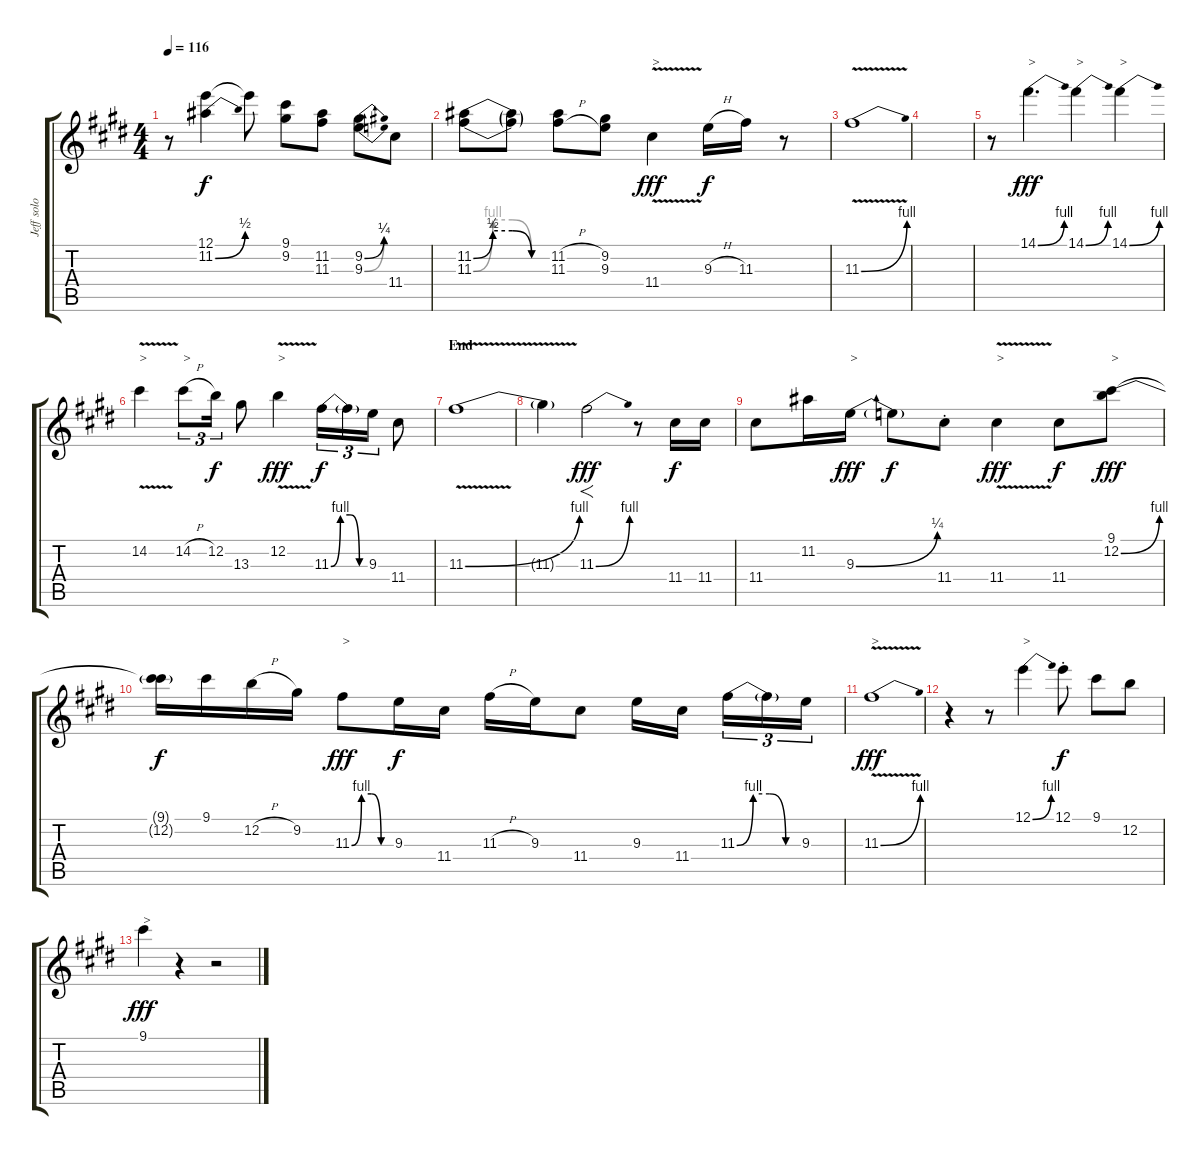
\track ("Jeff solo" "Jeff solo") {instrument overdrivenguitar}
\staff {score tabs}
\tuning (E4 B3 G3 D3 A2 E2) {hide}
\ts (4 4)
\tempo 116
\clef g2
\ks e
r.8{dy f} (12.1 11.2{be (bend 0 0 60 2)}).4 12.1{t}.8 (9.1 9.2).8 (11.2 11.3).8 (9.2{be (bend 0 0 60 1)} 9.3{be (bend 0 0 60 1)}).8 11.4.8 |
(11.2{be (custom 0 0 15 2 30 2 45 0 60 0)} 11.3{be (custom 0 0 15 4 30 4 45 0 60 0)}).8 (11.2{t} 11.3{t}).8 (11.2{h} 11.3{h}).8 (9.2 9.3).8 11.4{v}.4{txt ">" dy fff} 9.3{h}.16{dy f} 11.3.16 r.8 |
11.3{be (bend 0 0 60 4) v}.1 |
|
r.8 14.1{be (bend 0 0 60 4)}.4{d txt ">" dy fff} 14.1{be (bend 0 0 60 4)}.4{txt ">"} 14.1{be (bend 0 0 60 4)}.4{txt ">"} |
14.2{v}.4{txt ">"} 14.2{h}.8{tu (3 2) txt ">"} 12.2.16{tu (3 2) dy f} 13.3.8 12.2{v}.4{txt ">" dy fff} 11.3{be (custom 0 0 15 4 30 4 45 0 60 0)}.16{tu (3 2) dy f} 11.3{t}.16{tu (3 2)} 9.3.16{tu (3 2)} 11.4.8 |
\section ("" "End")
11.3{be (bend 0 0 60 4) v}.1 |
11.3{t}.4 11.3{be (bend 0 0 60 4)}.2{f dy fff} r.8 11.4.16{dy f} 11.4.16 |
11.4.8 11.2.16 9.3{be (bend 0 0 60 1)}.16{txt ">" dy fff} 9.3{t}.8{dy f} 11.4{st}.8 11.4{v}.4{txt ">" dy fff} 11.4.8{dy f} (9.1 12.2{be (bend 0 0 60 4)}).8{txt ">" dy fff} |
(9.1{t} 12.2{t}).16{dy f} 9.1.16 12.2{h}.16 9.2.16 11.3{be (custom 0 0 15 4 30 4 45 0 60 0)}.8{txt ">" dy fff} 9.3.16{dy f} 11.4.16 11.3{h}.16 9.3.16 11.4.8 9.3.16 11.4.16{beam splitsecondary} 11.3{be (custom 0 0 15 4 30 4 45 0 60 0)}.16{tu (3 2)} 11.3{t}.16{tu (3 2)} 9.3.16{tu (3 2)} |
11.3{be (bend 0 0 60 4) v}.1{txt ">" dy fff} |
r.4 r.8 12.1{be (bend 0 0 60 4)}.4{txt ">"} 12.1{st}.8{dy f} 9.1.8 12.2.8 |
9.1.4{txt ">" dy fff} r.4 r.2
